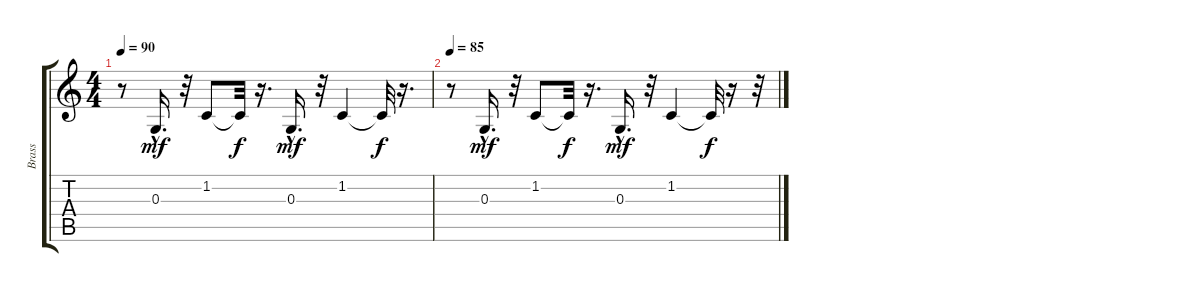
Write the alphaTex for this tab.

\track ("Brass" "Brass") {instrument brasssection}
\staff {score tabs}
\tuning (E4 B3 G3 D3 A2 E2) {hide}
\ts (4 4)
\tempo 90
\clef g2
\ks c
r.8{dy f} 0.3{hac}.16{d dy mf volume 2} r.32 1.2.8{volume 2} 1.2{t}.32{dy f} r.16{d} 0.3{hac}.16{d dy mf volume 2} r.32 1.2.4{volume 2} 1.2{t}.32{dy f} r.16{d} |
\tempo 85
r.8 0.3{hac}.16{d dy mf volume 1} r.32 1.2.8{volume 1} 1.2{t}.32{dy f} r.16{d} 0.3{hac}.16{d dy mf volume 1} r.32 1.2.4{volume 0} 1.2{t}.32{dy f} r.16 r.32
